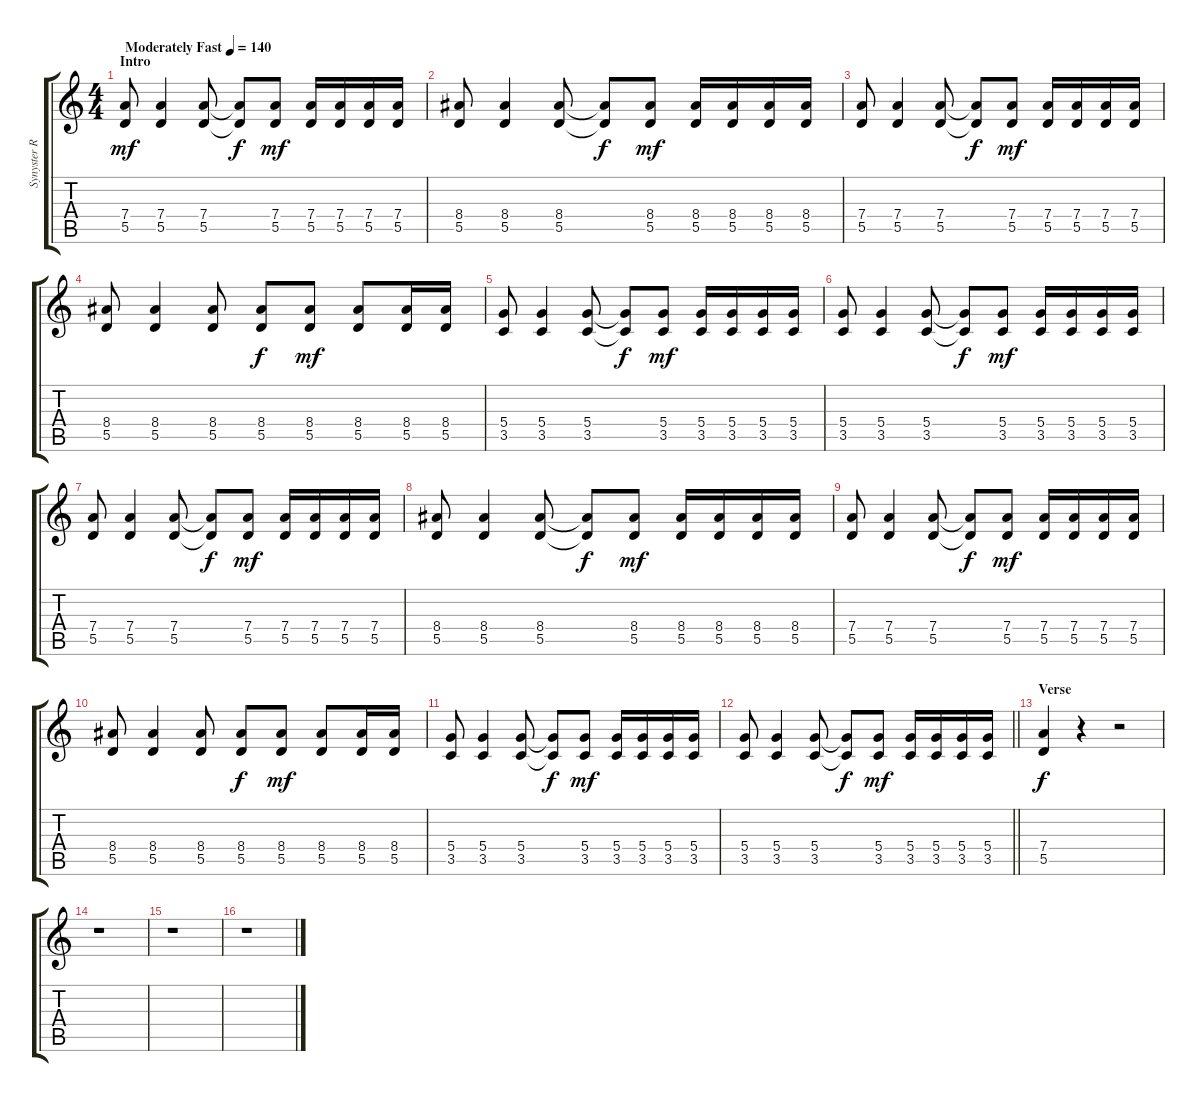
\track ("Synyster Rhy" "Synyster R") {instrument distortionguitar}
\staff {score tabs}
\tuning (E4 B3 G3 D3 A2 D2) {hide}
\ts (4 4)
\section ("" "Intro")
\tempo (140 "Moderately Fast")
\clef g2
\ks c
(7.4 5.5).8{dy mf instrument distortionguitar} (7.4 5.5).4 (7.4 5.5).8 (7.4{t} 5.5{t}).8{dy f} (7.4 5.5).8{dy mf} (7.4 5.5).16 (7.4 5.5).16 (7.4 5.5).16 (7.4 5.5).16 |
(8.4 5.5).8 (8.4 5.5).4 (8.4 5.5).8 (8.4{t} 5.5{t}).8{dy f} (8.4 5.5).8{dy mf} (8.4 5.5).16 (8.4 5.5).16 (8.4 5.5).16 (8.4 5.5).16 |
(7.4 5.5).8 (7.4 5.5).4 (7.4 5.5).8 (7.4{t} 5.5{t}).8{dy f} (7.4 5.5).8{dy mf} (7.4 5.5).16 (7.4 5.5).16 (7.4 5.5).16 (7.4 5.5).16 |
(8.4 5.5).8 (8.4 5.5).4 (8.4 5.5).8 (8.4 5.5).8{dy f} (8.4 5.5).8{dy mf} (8.4 5.5).8 (8.4 5.5).16 (8.4 5.5).16 |
(5.4 3.5).8 (5.4 3.5).4 (5.4 3.5).8 (5.4{t} 3.5{t}).8{dy f} (5.4 3.5).8{dy mf} (5.4 3.5).16 (5.4 3.5).16 (5.4 3.5).16 (5.4 3.5).16 |
(5.4 3.5).8 (5.4 3.5).4 (5.4 3.5).8 (5.4{t} 3.5{t}).8{dy f} (5.4 3.5).8{dy mf} (5.4 3.5).16 (5.4 3.5).16 (5.4 3.5).16 (5.4 3.5).16 |
(7.4 5.5).8 (7.4 5.5).4 (7.4 5.5).8 (7.4{t} 5.5{t}).8{dy f} (7.4 5.5).8{dy mf} (7.4 5.5).16 (7.4 5.5).16 (7.4 5.5).16 (7.4 5.5).16 |
(8.4 5.5).8 (8.4 5.5).4 (8.4 5.5).8 (8.4{t} 5.5{t}).8{dy f} (8.4 5.5).8{dy mf} (8.4 5.5).16 (8.4 5.5).16 (8.4 5.5).16 (8.4 5.5).16 |
(7.4 5.5).8 (7.4 5.5).4 (7.4 5.5).8 (7.4{t} 5.5{t}).8{dy f} (7.4 5.5).8{dy mf} (7.4 5.5).16 (7.4 5.5).16 (7.4 5.5).16 (7.4 5.5).16 |
(8.4 5.5).8 (8.4 5.5).4 (8.4 5.5).8 (8.4 5.5).8{dy f} (8.4 5.5).8{dy mf} (8.4 5.5).8 (8.4 5.5).16 (8.4 5.5).16 |
(5.4 3.5).8 (5.4 3.5).4 (5.4 3.5).8 (5.4{t} 3.5{t}).8{dy f} (5.4 3.5).8{dy mf} (5.4 3.5).16 (5.4 3.5).16 (5.4 3.5).16 (5.4 3.5).16 |
\barLineRight lightlight
(5.4 3.5).8 (5.4 3.5).4 (5.4 3.5).8 (5.4{t} 3.5{t}).8{dy f} (5.4 3.5).8{dy mf} (5.4 3.5).16 (5.4 3.5).16 (5.4 3.5).16 (5.4 3.5).16 |
\section ("" "Verse")
(7.4 5.5).4{dy f} r.4 r.2 |
r.1 |
r.1 |
r.1
